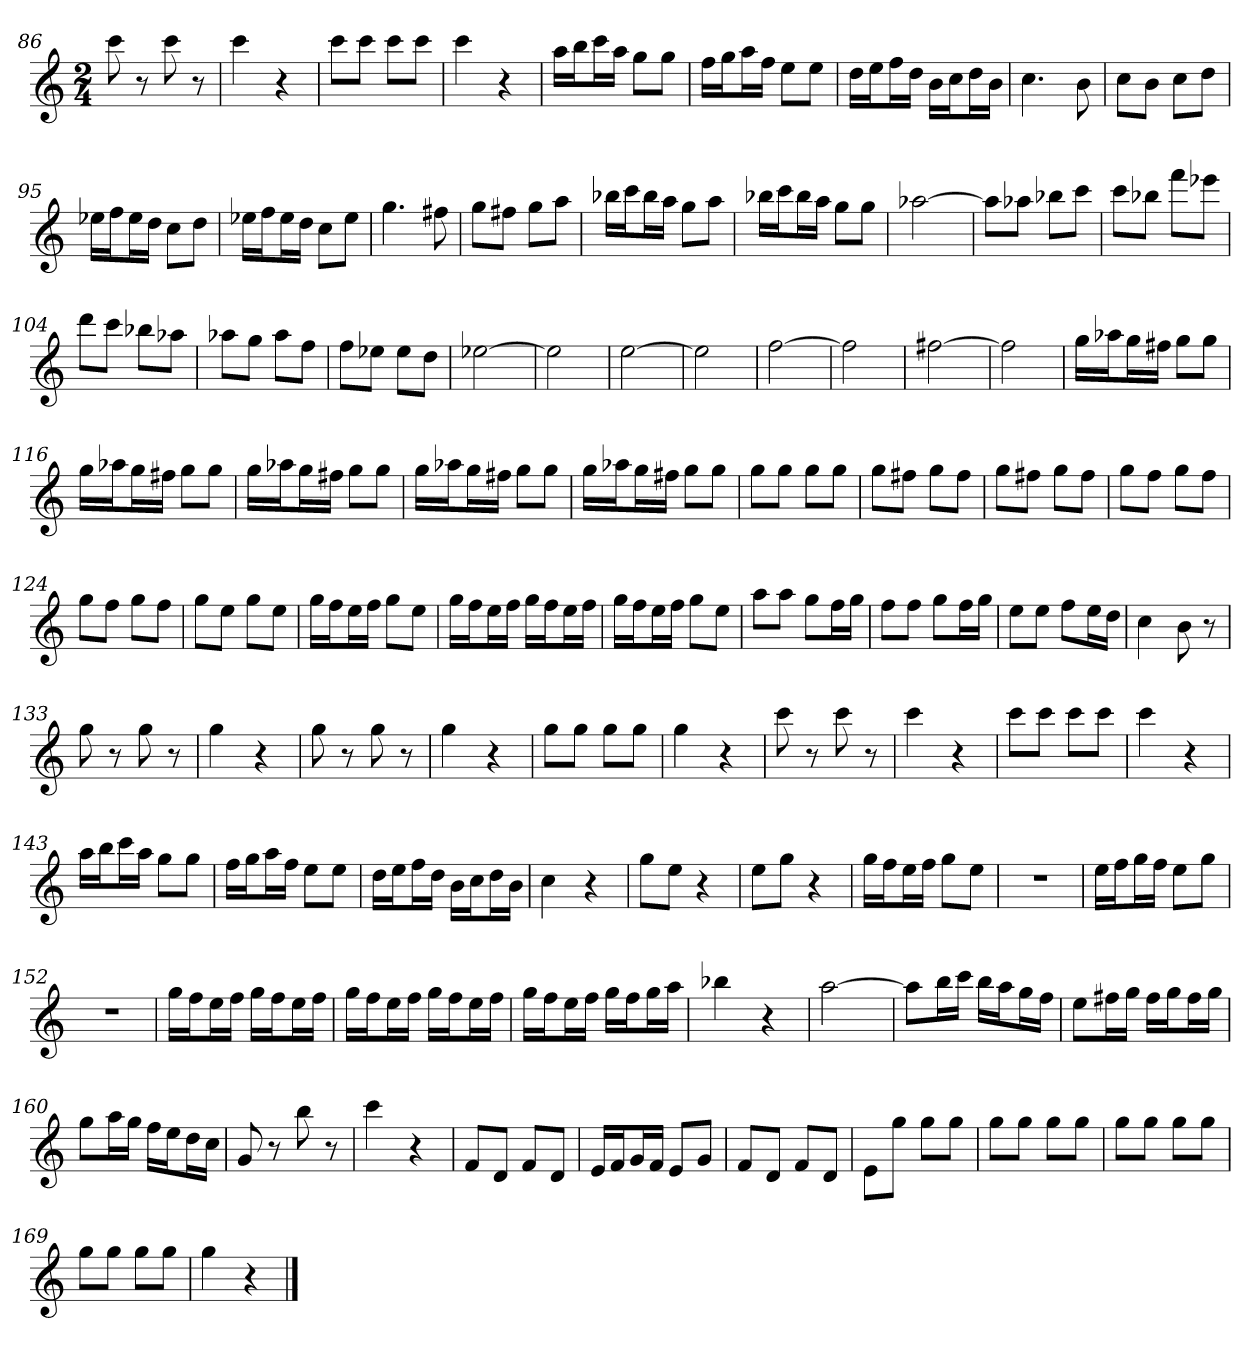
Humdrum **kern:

**kern
*part1
*staff1
*k[]
*C:
*M2/4
=86
8ccc
8r
8ccc
8r
=87
4ccc
4r
=88
8cccL
8cccJ
8cccL
8cccJ
=89
4ccc
4r
=90
16aaLL
16bbJ
16cccL
16aaJJ
8ggL
8ggJ
=91
16ffLL
16ggJ
16aaL
16ffJJ
8eeL
8eeJ
=92
16ddLL
16eeJ
16ffL
16ddJJ
16bLL
16ccJ
16ddL
16bJJ
=93
4.cc
8b
=94
8ccL
8bJ
8ccL
8ddJ
=95
16ee-XLL
16ffJ
16ee-L
16ddJJ
8ccL
8ddJ
=96
16ee-XLL
16ffJ
16ee-L
16ddJJ
8ccL
8ee-J
=97
4.gg
8ff#X
=98
8ggL
8ff#XJ
8ggL
8aaJ
=99
16bb-XLL
16cccJ
16bb-L
16aaJJ
8ggL
8aaJ
=100
16bb-XLL
16cccJ
16bb-L
16aaJJ
8ggL
8ggJ
=101
[2aa-X
=102
8aa-L]
8aa-XJ
8bb-XL
8cccJ
=103
8cccL
8bb-XJ
8fffL
8eee-XJ
=104
8dddL
8cccJ
8bb-XL
8aa-XJ
=105
8aa-XL
8ggJ
8aa-L
8ffJ
=106
8ffL
8ee-XJ
8ee-L
8ddJ
=107
[2ee-X
=108
2ee-]
=109
[2ee
=110
2ee]
=111
[2ff
=112
2ff]
=113
[2ff#X
=114
2ff#]
=115
16ggLL
16aa-XJ
16ggL
16ff#XJJ
8ggL
8ggJ
=116
16ggLL
16aa-XJ
16ggL
16ff#XJJ
8ggL
8ggJ
=117
16ggLL
16aa-XJ
16ggL
16ff#XJJ
8ggL
8ggJ
=118
16ggLL
16aa-XJ
16ggL
16ff#XJJ
8ggL
8ggJ
=119
16ggLL
16aa-XJ
16ggL
16ff#XJJ
8ggL
8ggJ
=120
8ggL
8ggJ
8ggL
8ggJ
=121
8ggL
8ff#XJ
8ggL
8ff#J
=122
8ggL
8ff#XJ
8ggL
8ff#J
=123
8ggL
8ffJ
8ggL
8ffJ
=124
8ggL
8ffJ
8ggL
8ffJ
=125
8ggL
8eeJ
8ggL
8eeJ
=126
16ggLL
16ffJ
16eeL
16ffJJ
8ggL
8eeJ
=127
16ggLL
16ffJ
16eeL
16ffJJ
16ggLL
16ffJ
16eeL
16ffJJ
=128
16ggLL
16ffJ
16eeL
16ffJJ
8ggL
8eeJ
=129
8aaL
8aaJ
8ggL
16ffL
16ggJJ
=130
8ffL
8ffJ
8ggL
16ffL
16ggJJ
=131
8eeL
8eeJ
8ffL
16eeL
16ddJJ
=132
4cc
8b
8r
=133
8gg
8r
8gg
8r
=134
4gg
4r
=135
8gg
8r
8gg
8r
=136
4gg
4r
=137
8ggL
8ggJ
8ggL
8ggJ
=138
4gg
4r
=139
8ccc
8r
8ccc
8r
=140
4ccc
4r
=141
8cccL
8cccJ
8cccL
8cccJ
=142
4ccc
4r
=143
16aaLL
16bbJ
16cccL
16aaJJ
8ggL
8ggJ
=144
16ffLL
16ggJ
16aaL
16ffJJ
8eeL
8eeJ
=145
16ddLL
16eeJ
16ffL
16ddJJ
16bLL
16ccJ
16ddL
16bJJ
=146
4cc
4r
=147
8ggL
8eeJ
4r
=148
8eeL
8ggJ
4r
=149
16ggLL
16ffJ
16eeL
16ffJJ
8ggL
8eeJ
=150
2r
=151
16eeLL
16ffJ
16ggL
16ffJJ
8eeL
8ggJ
=152
2r
=153
16ggLL
16ffJ
16eeL
16ffJJ
16ggLL
16ffJ
16eeL
16ffJJ
=154
16ggLL
16ffJ
16eeL
16ffJJ
16ggLL
16ffJ
16eeL
16ffJJ
=155
16ggLL
16ffJ
16eeL
16ffJJ
16ggLL
16ffJ
16ggL
16aaJJ
=156
4bb-X
4r
=157
[2aa
=158
8aaL]
16bbL
16cccJJ
16bbLL
16aaJ
16ggL
16ffJJ
=159
8eeL
16ff#XL
16ggJJ
16ff#LL
16ggJ
16ff#L
16ggJJ
=160
8ggL
16aaL
16ggJJ
16ffLL
16eeJ
16ddL
16ccJJ
=161
8g
8r
8bb
8r
=162
4ccc
4r
=163
8fL
8dJ
8fL
8dJ
=164
16eLL
16fJ
16gL
16fJJ
8eL
8gJ
=165
8fL
8dJ
8fL
8dJ
=166
8eL
8ggJ
8ggL
8ggJ
=167
8ggL
8ggJ
8ggL
8ggJ
=168
8ggL
8ggJ
8ggL
8ggJ
=169
8ggL
8ggJ
8ggL
8ggJ
=170
4gg
4r
==
*-
